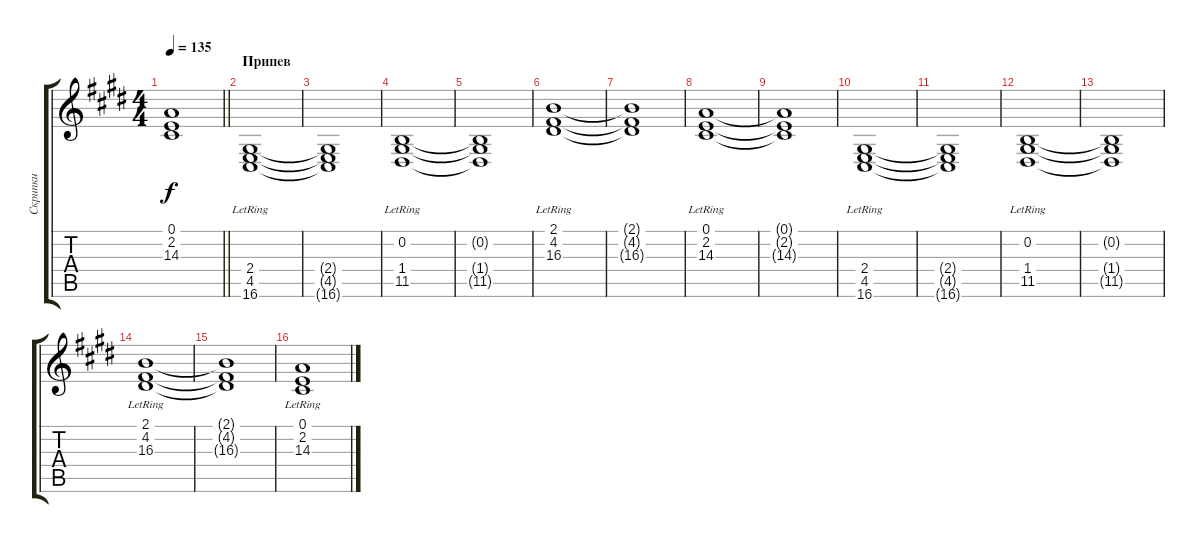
\track ("Скрипки" "Скрипки") {instrument synthstrings2}
\staff {score tabs}
\tuning (E4 B3 G3 D3 A2 E2) {hide}
\ts (4 4)
\tempo 135
\clef g2
\barLineRight lightlight
\ks c#minor
(0.1{t} 2.2{t} 14.3{t}).1{dy f} |
\section ("" "Припев")
(2.4{lr} 4.5{lr} 16.6{lr}).1 |
(2.4{t} 4.5{t} 16.6{t}).1 |
(0.2{lr} 1.4{lr} 11.5{lr}).1{volume 9} |
(0.2{t} 1.4{t} 11.5{t}).1 |
(2.1{lr} 4.2{lr} 16.3{lr}).1 |
(2.1{t} 4.2{t} 16.3{t}).1 |
(0.1{lr} 2.2{lr} 14.3{lr}).1 |
(0.1{t} 2.2{t} 14.3{t}).1 |
(2.4{lr} 4.5{lr} 16.6{lr}).1 |
(2.4{t} 4.5{t} 16.6{t}).1 |
(0.2{lr} 1.4{lr} 11.5{lr}).1 |
(0.2{t} 1.4{t} 11.5{t}).1 |
(2.1{lr} 4.2{lr} 16.3{lr}).1 |
(2.1{t} 4.2{t} 16.3{t}).1 |
(0.1{lr} 2.2{lr} 14.3{lr}).1
